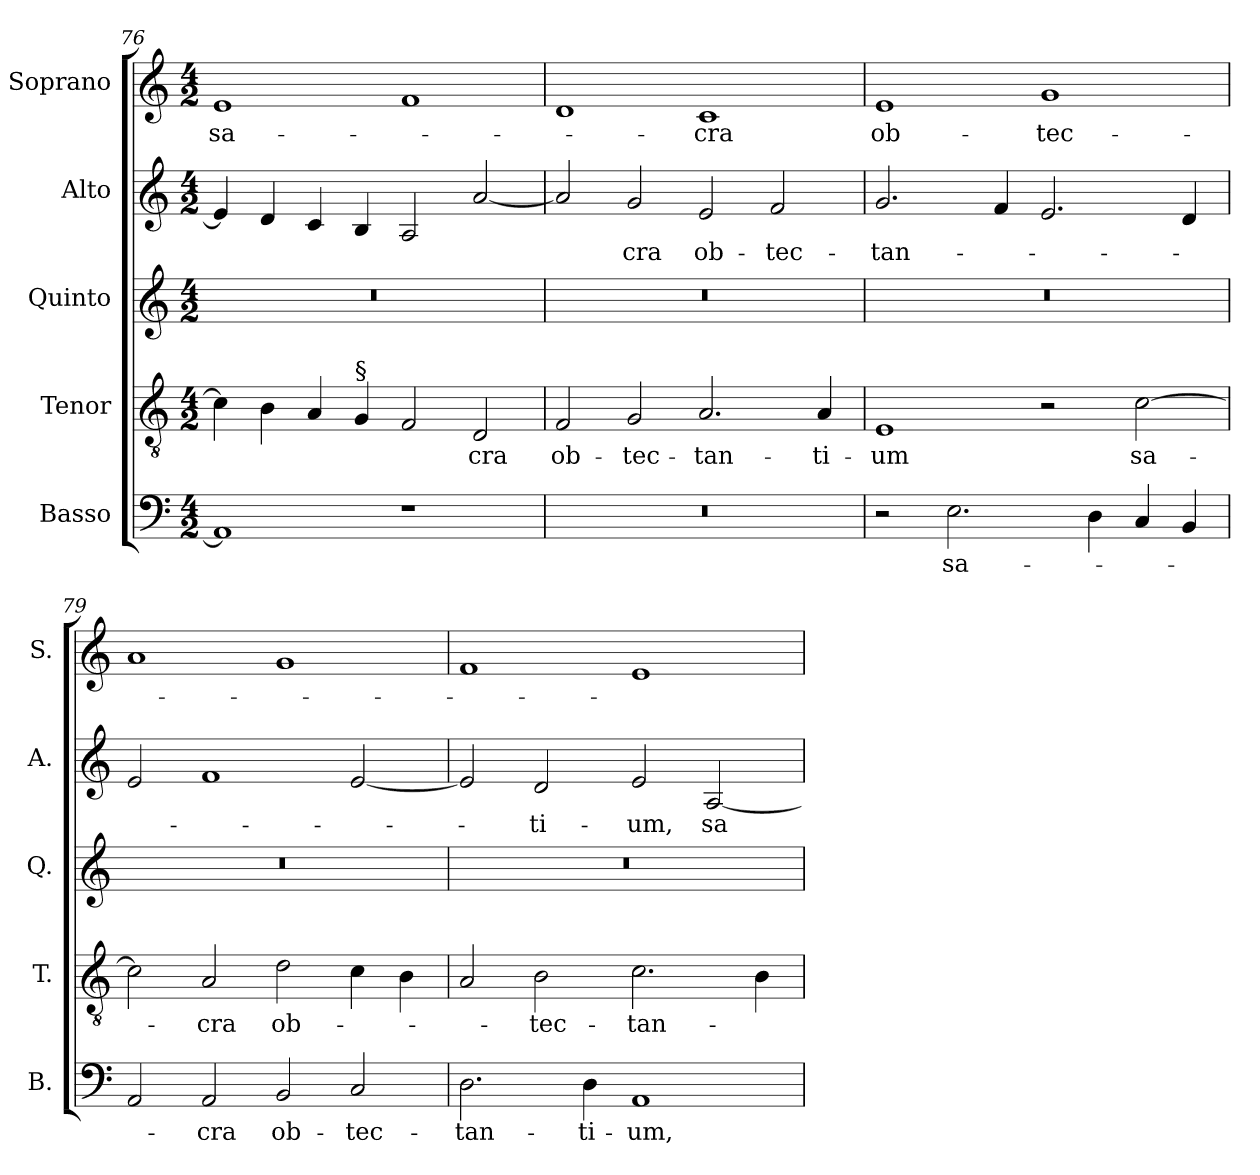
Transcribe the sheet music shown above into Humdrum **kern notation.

**kern	**text	**kern	**text	**kern	**kern	**text	**kern	**text
*part5	*part5	*part4	*part4	*part3	*part2	*part2	*part1	*part1
*staff5	*staff5	*staff4	*staff4	*staff3	*staff2	*staff2	*staff1	*staff1
*I"Basso	*	*I"Tenor	*	*I"Quinto	*I"Alto	*	*I"Soprano	*
*I'B.	*	*I'T.	*	*I'Q.	*I'A.	*	*I'S.	*
*clefF4	*	*clefGv2	*	*clefG2	*clefG2	*	*clefG2	*
*	*	*ITrd7c12	*	*	*	*	*	*
*k[]	*	*k[]	*	*k[]	*k[]	*	*k[]	*
*C:	*	*C:	*	*C:	*C:	*	*C:	*
*M4/2	*	*M4/2	*	*M4/2	*M4/2	*	*M4/2	*
=76	=76	=76	=76	=76	=76	=76	=76	=76
!	!	!	!	!LO:N:vis=1	!	!	!	!
!	!	!	!	!	!	!	!	!LO:LY:b:color=#000000
1AAi]	.	4Ci\]	.	0r	4ei/]	.	1ei	sa-
.	.	4BBi\	.	.	4di/	.	.	.
.	.	4AAi/	.	.	4ci/	.	.	.
!	!	!LO:TX:a:t=§	!	!	!	!	!	!
.	.	4GGi/	.	.	4Bi/	.	.	.
1r	.	2FFi/	.	.	2Ai/	.	1fi	.
!	!	!	!LO:LY:b:color=#000000	!	!	!	!	!
.	.	2DDi/	-cra	.	[2ai/	.	.	.
=77	=77	=77	=77	=77	=77	=77	=77	=77
!LO:N:vis=1	!	!	!	!	!	!	!	!
!	!	!	!LO:LY:b:color=#000000	!LO:N:vis=1	!	!	!	!
0r	.	2FFi/	ob-	0r	2ai/]	.	1di	.
!	!	!	!LO:LY:b:color=#000000	!	!	!	!	!
!	!	!	!	!	!	!LO:LY:b:color=#000000	!	!
.	.	2GGi/	-tec-	.	2gi/	-cra	.	.
!	!	!	!LO:LY:b:color=#000000	!	!	!	!	!
!	!	!	!	!	!	!LO:LY:b:color=#000000	!	!
!	!	!	!	!	!	!	!	!LO:LY:b:color=#000000
.	.	2.AAi/	-tan-	.	2ei/	ob-	1ci	-cra
!	!	!	!	!	!	!LO:LY:b:color=#000000	!	!
.	.	.	.	.	2fi/	-tec-	.	.
!	!	!	!LO:LY:b:color=#000000	!	!	!	!	!
.	.	4AAi/	-ti-	.	.	.	.	.
!!LO:PB:g=z
=78	=78	=78	=78	=78	=78	=78	=78	=78
!	!	!	!LO:LY:b:color=#000000	!LO:N:vis=1	!	!	!	!
!	!	!	!	!	!	!LO:LY:b:color=#000000	!	!
!	!	!	!	!	!	!	!	!LO:LY:b:color=#000000
2r	.	1EEi	-um	0r	2.gi/	-tan-	1ei	ob-
!	!LO:LY:b:color=#000000	!	!	!	!	!	!	!
2.Ei\	sa-	.	.	.	.	.	.	.
.	.	.	.	.	4fi/	.	.	.
!	!	!	!	!	!	!	!	!LO:LY:b:color=#000000
.	.	2r	.	.	2.ei/	.	1gi	-tec-
4Di\	.	.	.	.	.	.	.	.
!	!	!	!LO:LY:b:color=#000000	!	!	!	!	!
4Ci/	.	[2Ci\	sa-	.	.	.	.	.
4BBi/	.	.	.	.	4di/	.	.	.
=79	=79	=79	=79	=79	=79	=79	=79	=79
!	!	!	!	!LO:N:vis=1	!	!	!	!
2AAi/	.	2Ci\]	.	0r	2ei/	.	1ai	.
!	!LO:LY:b:color=#000000	!	!	!	!	!	!	!
!	!	!	!LO:LY:b:color=#000000	!	!	!	!	!
2AAi/	-cra	2AAi/	-cra	.	1fi	.	.	.
!	!LO:LY:b:color=#000000	!	!	!	!	!	!	!
!	!	!	!LO:LY:b:color=#000000	!	!	!	!	!
2BBi/	ob-	2Di\	ob-	.	.	.	1gi	.
!	!LO:LY:b:color=#000000	!	!	!	!	!	!	!
2Ci/	-tec-	4Ci\	.	.	[2ei/	.	.	.
.	.	4BBi\	.	.	.	.	.	.
=80	=80	=80	=80	=80	=80	=80	=80	=80
!	!LO:LY:b:color=#000000	!	!	!LO:N:vis=1	!	!	!	!
2.Di\	-tan-	2AAi/	.	0r	2ei/]	.	1fi	.
!	!	!	!LO:LY:b:color=#000000	!	!	!	!	!
!	!	!	!	!	!	!LO:LY:b:color=#000000	!	!
.	.	2BBi\	-tec-	.	2di/	-ti-	.	.
!	!LO:LY:b:color=#000000	!	!	!	!	!	!	!
4Di\	-ti-	.	.	.	.	.	.	.
!	!LO:LY:b:color=#000000	!	!	!	!	!	!	!
!	!	!	!LO:LY:b:color=#000000	!	!	!	!	!
!	!	!	!	!	!	!LO:LY:b:color=#000000	!	!
1AAi	-um,	2.Ci\	-tan-	.	2ei/	-um,	1ei	.
!	!	!	!	!	!	!LO:LY:b:color=#000000	!	!
.	.	.	.	.	[2Ai/	sa-	.	.
.	.	4BBi\	.	.	.	.	.	.
=	=	=	=	=	=	=	=	=
*-	*-	*-	*-	*-	*-	*-	*-	*-
